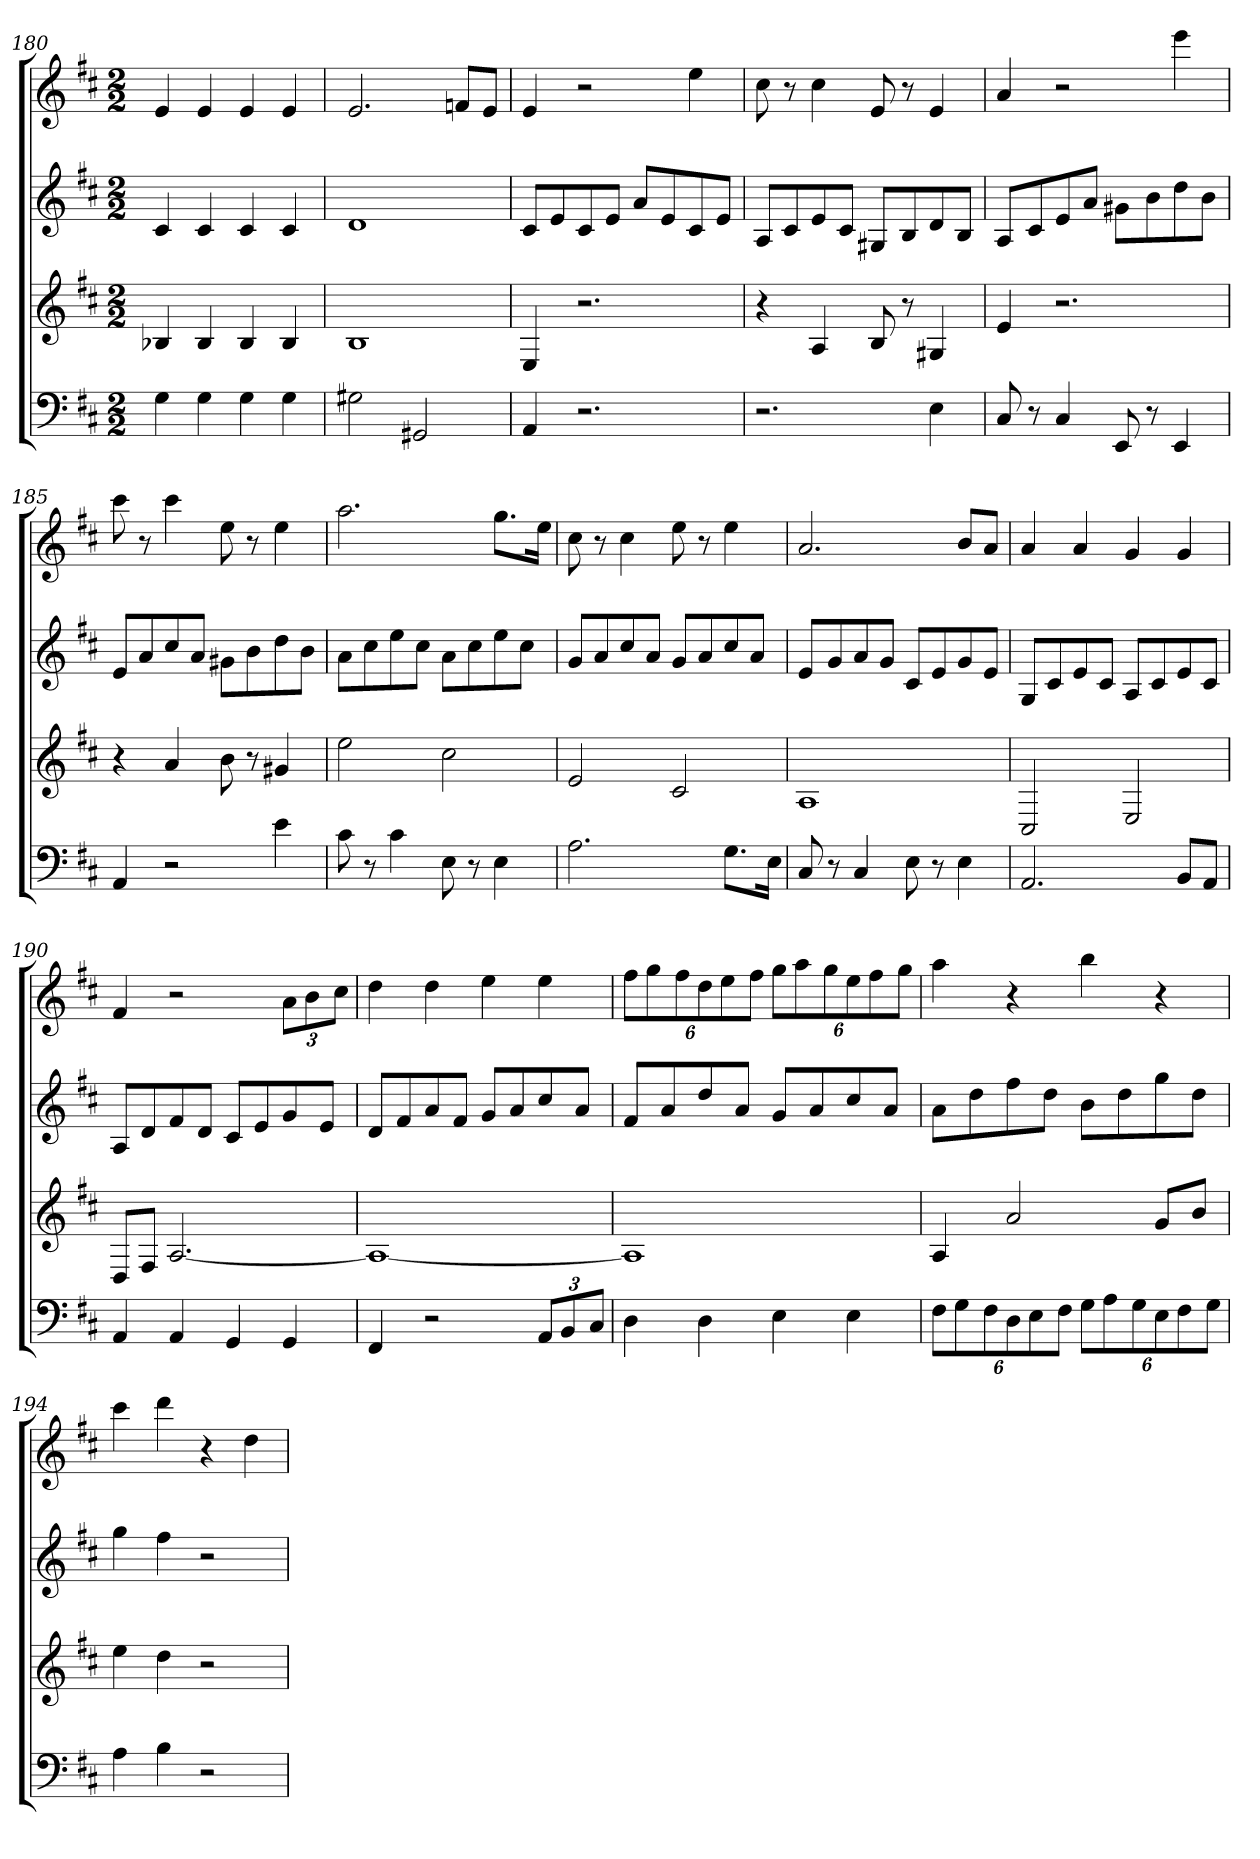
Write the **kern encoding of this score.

**kern	**kern	**kern	**kern
*part4	*part3	*part2	*part1
*staff4	*staff3	*staff2	*staff1
*k[f#c#]	*k[f#c#]	*k[f#c#]	*k[f#c#]
*D:	*D:	*D:	*D:
*M2/2	*M2/2	*M2/2	*M2/2
=180	=180	=180	=180
4G	4B-X	4c#	4e
4G	4B-	4c#	4e
4G	4B-	4c#	4e
4G	4B-	4c#	4e
=181	=181	=181	=181
2G#X	1B	1d	2.e
2GG#X	.	.	.
.	.	.	8fnL
.	.	.	8eJ
=182	=182	=182	=182
4AA	4E	8c#L	4e
.	.	8e	.
2.r	2.r	8c#	2r
.	.	8eJ	.
.	.	8aL	.
.	.	8e	.
.	.	8c#	4ee
.	.	8eJ	.
=183	=183	=183	=183
2.r	4r	8AL	8cc#
.	.	8c#	8r
.	4A	8e	4cc#
.	.	8c#J	.
.	8B	8G#XL	8e
.	8r	8B	8r
4E	4G#X	8d	4e
.	.	8BJ	.
=184	=184	=184	=184
8C#	4e	8AL	4a
8r	.	8c#	.
4C#	2.r	8e	2r
.	.	8aJ	.
8EE	.	8g#XL	.
8r	.	8b	.
4EE	.	8dd	4eee
.	.	8bJ	.
=185	=185	=185	=185
4AA	4r	8eL	8ccc#
.	.	8a	8r
2r	4a	8cc#	4ccc#
.	.	8aJ	.
.	8b	8g#XL	8ee
.	8r	8b	8r
4e	4g#X	8dd	4ee
.	.	8bJ	.
=186	=186	=186	=186
8c#	2ee	8aL	2.aa
8r	.	8cc#	.
4c#	.	8ee	.
.	.	8cc#J	.
8E	2cc#	8aL	.
8r	.	8cc#	.
4E	.	8ee	8.ggL
.	.	8cc#J	.
.	.	.	16eeJk
=187	=187	=187	=187
2.A	2e	8gL	8cc#
.	.	8a	8r
.	.	8cc#	4cc#
.	.	8aJ	.
.	2c#	8gL	8ee
.	.	8a	8r
8.GL	.	8cc#	4ee
.	.	8aJ	.
16EJk	.	.	.
=188	=188	=188	=188
8C#	1A	8eL	2.a
8r	.	8g	.
4C#	.	8a	.
.	.	8gJ	.
8E	.	8c#L	.
8r	.	8e	.
4E	.	8g	8bL
.	.	8eJ	8aJ
=189	=189	=189	=189
2.AA	2C#	8GL	4a
.	.	8c#	.
.	.	8e	4a
.	.	8c#J	.
.	2E	8AL	4g
.	.	8c#	.
8BBL	.	8e	4g
8AAJ	.	8c#J	.
=190	=190	=190	=190
4AA	8DL	8AL	4f#
.	8F#J	8d	.
4AA	[2.A	8f#	2r
.	.	8dJ	.
4GG	.	8c#L	.
.	.	8e	.
4GG	.	8g	12aL
.	.	.	12b
.	.	8eJ	.
.	.	.	12cc#J
=191	=191	=191	=191
4FF#	1A_	8dL	4dd
.	.	8f#	.
2r	.	8a	4dd
.	.	8f#J	.
.	.	8gL	4ee
.	.	8a	.
12AAL	.	8cc#	4ee
12BB	.	.	.
.	.	8aJ	.
12C#J	.	.	.
=192	=192	=192	=192
4D	1A]	8f#L	12ff#L
.	.	.	12gg
.	.	8a	.
.	.	.	12ff#
4D	.	8dd	12dd
.	.	.	12ee
.	.	8aJ	.
.	.	.	12ff#J
4E	.	8gL	12ggL
.	.	.	12aa
.	.	8a	.
.	.	.	12gg
4E	.	8cc#	12ee
.	.	.	12ff#
.	.	8aJ	.
.	.	.	12ggJ
=193	=193	=193	=193
12F#L	4A	8aL	4aa
12G	.	.	.
.	.	8dd	.
12F#	.	.	.
12D	2a	8ff#	4r
12E	.	.	.
.	.	8ddJ	.
12F#J	.	.	.
12GL	.	8bL	4bb
12A	.	.	.
.	.	8dd	.
12G	.	.	.
12E	8gL	8gg	4r
12F#	.	.	.
.	8bJ	8ddJ	.
12GJ	.	.	.
=194	=194	=194	=194
4A	4ee	4gg	4ccc#
4B	4dd	4ff#	4ddd
2r	2r	2r	4r
.	.	.	4dd
=	=	=	=
*-	*-	*-	*-
